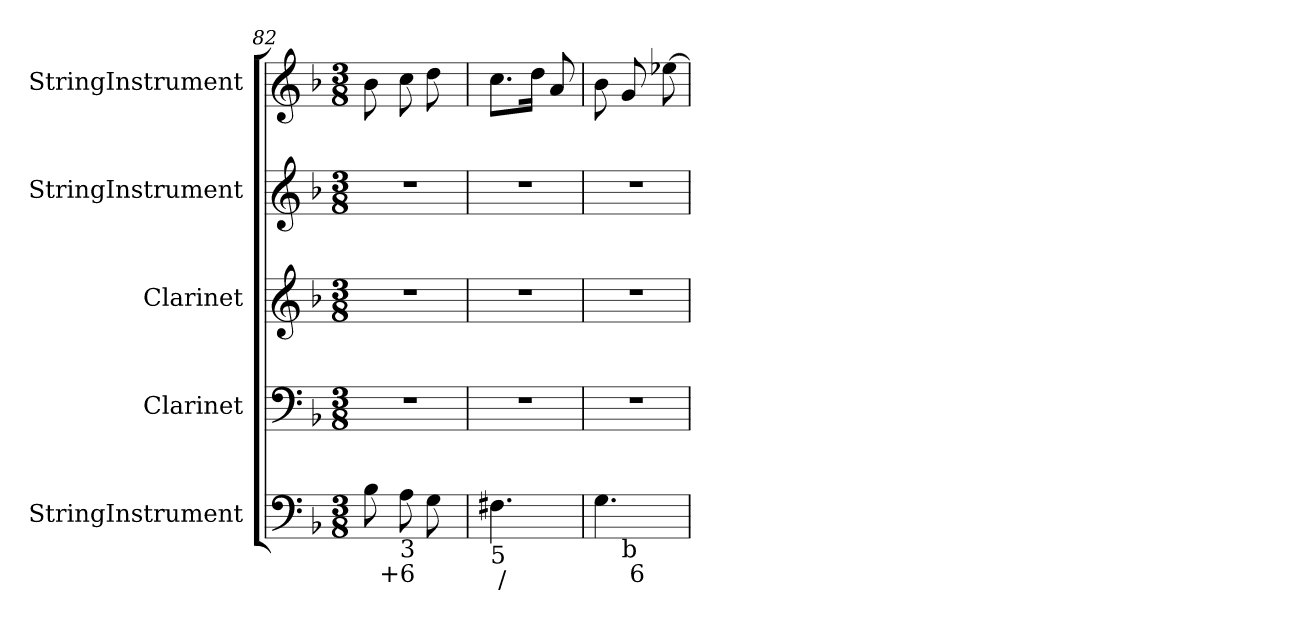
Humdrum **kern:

**kern	**kern	**kern	**kern	**kern
*part5	*part4	*part3	*part2	*part1
*staff5	*staff4	*staff3	*staff2	*staff1
*I"StringInstrument	*I"Clarinet	*I"Clarinet	*I"StringInstrument	*I"StringInstrument
*I'Str	*I'Cl	*I'Cl	*I'Str	*I'Str
*clefF4	*clefF4	*clefG2	*clefG2	*clefG2
*	*ITrd1c2	*ITrd1c2	*	*
*k[b-]	*k[b-e-a-]	*k[b-e-a-]	*k[b-]	*k[b-]
*F:	*E-:	*E-:	*F:	*F:
*M3/8	*M3/8	*M3/8	*M3/8	*M3/8
=82	=82	=82	=82	=82
!LO:TX:b:t=6	!	!	!	!
*^	*	*	*	*
8B-\	32.ryy	4.r	4.r	4.r	8b-\
!	!LO:TX:b:t=+6	!	!	!	!
.	4ryy	.	.	.	.
!LO:TX:b:t=3	!	!	!	!	!
8A\	.	.	.	.	8cc\
8G\	.	.	.	.	8dd\
.	16ryy	.	.	.	.
.	64ryy	.	.	.	.
=83	=83	=83	=83	=83	=83
!LO:TX:b:t=5	!	!	!	!	!
4.F#X\	64ryy	4.r	4.r	4.r	8.cc\L
!	!LO:TX:b:t=/	!	!	!	!
.	4ryy	.	.	.	.
.	.	.	.	.	16dd\Jk
.	.	.	.	.	8a/
.	16..ryy	.	.	.	.
=84	=84	=84	=84	=84	=84
*	*^	*	*	*	*
4.G\	8ryy	8ryy	4.r	4.r	4.r	8b-\
!	!LO:TX:b:t=b	!	!	!	!	!
.	4ryy	64ryy	.	.	.	8g/
!	!	!LO:TX:b:t=6	!	!	!	!
.	.	8...ryy	.	.	.	.
.	.	.	.	.	.	[8ee-X\
*v	*v	*v	*	*	*	*
=	=	=	=	=
*-	*-	*-	*-	*-
